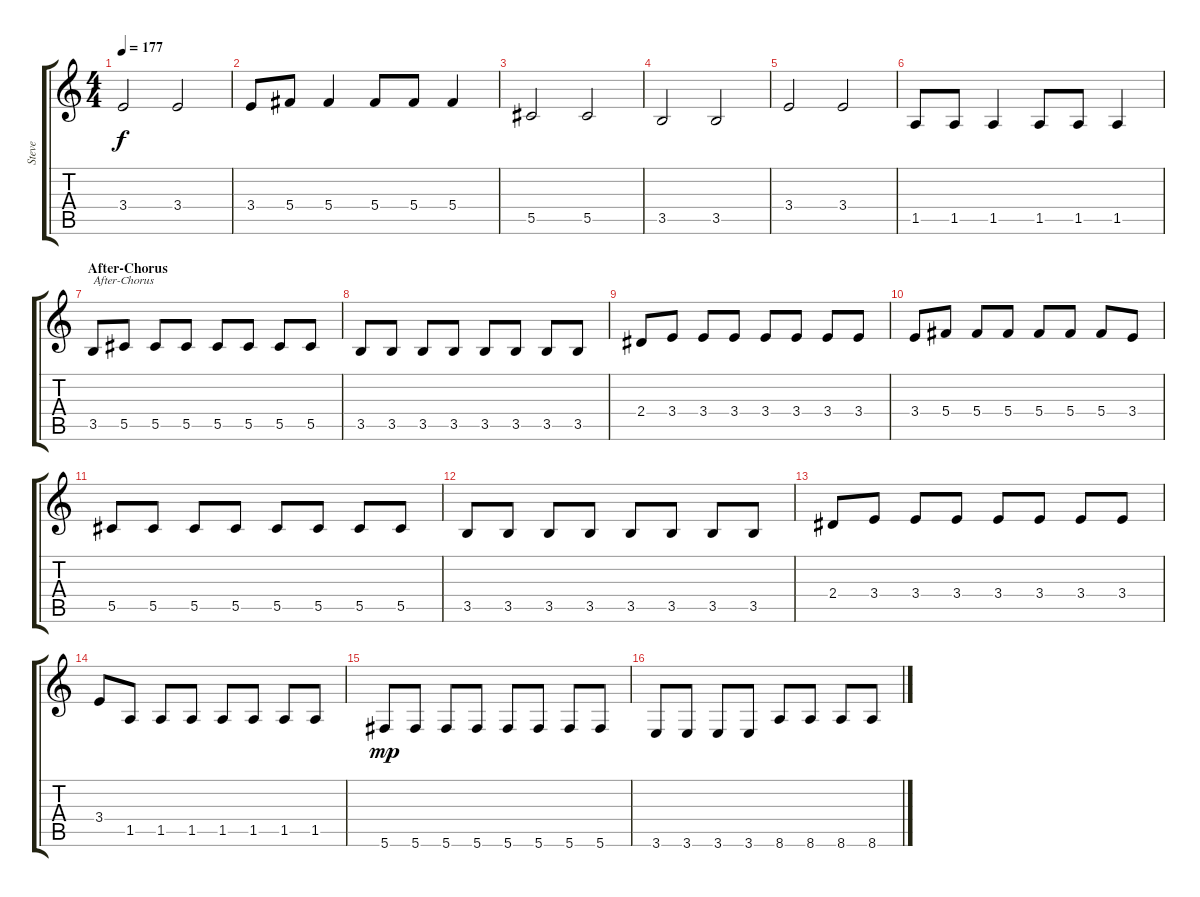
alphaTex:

\track ("Steve" "Steve") {instrument acousticbass}
\staff {score tabs}
\tuning (Eb4 Bb3 Gb3 Db3 Ab2 Db2) {hide}
\ts (4 4)
\tempo 177
\clef g2
\ks c
3.4.2{dy f} 3.4.2 |
3.4.8 5.4.8 5.4.4 5.4.8 5.4.8 5.4.4 |
5.5.2 5.5.2 |
3.5.2 3.5.2 |
3.4.2 3.4.2 |
1.5.8 1.5.8 1.5.4 1.5.8 1.5.8 1.5.4 |
\section ("" "After-Chorus")
3.5.8{txt "After-Chorus"} 5.5.8 5.5.8 5.5.8 5.5.8 5.5.8 5.5.8 5.5.8 |
3.5.8 3.5.8 3.5.8 3.5.8 3.5.8 3.5.8 3.5.8 3.5.8 |
2.4.8 3.4.8 3.4.8 3.4.8 3.4.8 3.4.8 3.4.8 3.4.8 |
3.4.8 5.4.8 5.4.8 5.4.8 5.4.8 5.4.8 5.4.8 3.4.8 |
5.5.8 5.5.8 5.5.8 5.5.8 5.5.8 5.5.8 5.5.8 5.5.8 |
3.5.8 3.5.8 3.5.8 3.5.8 3.5.8 3.5.8 3.5.8 3.5.8 |
2.4.8 3.4.8 3.4.8 3.4.8 3.4.8 3.4.8 3.4.8 3.4.8 |
3.4.8 1.5.8 1.5.8 1.5.8 1.5.8 1.5.8 1.5.8 1.5.8 |
5.6.8{dy mp} 5.6.8 5.6.8 5.6.8 5.6.8 5.6.8 5.6.8 5.6.8 |
3.6.8 3.6.8 3.6.8 3.6.8 8.6.8 8.6.8 8.6.8 8.6.8
